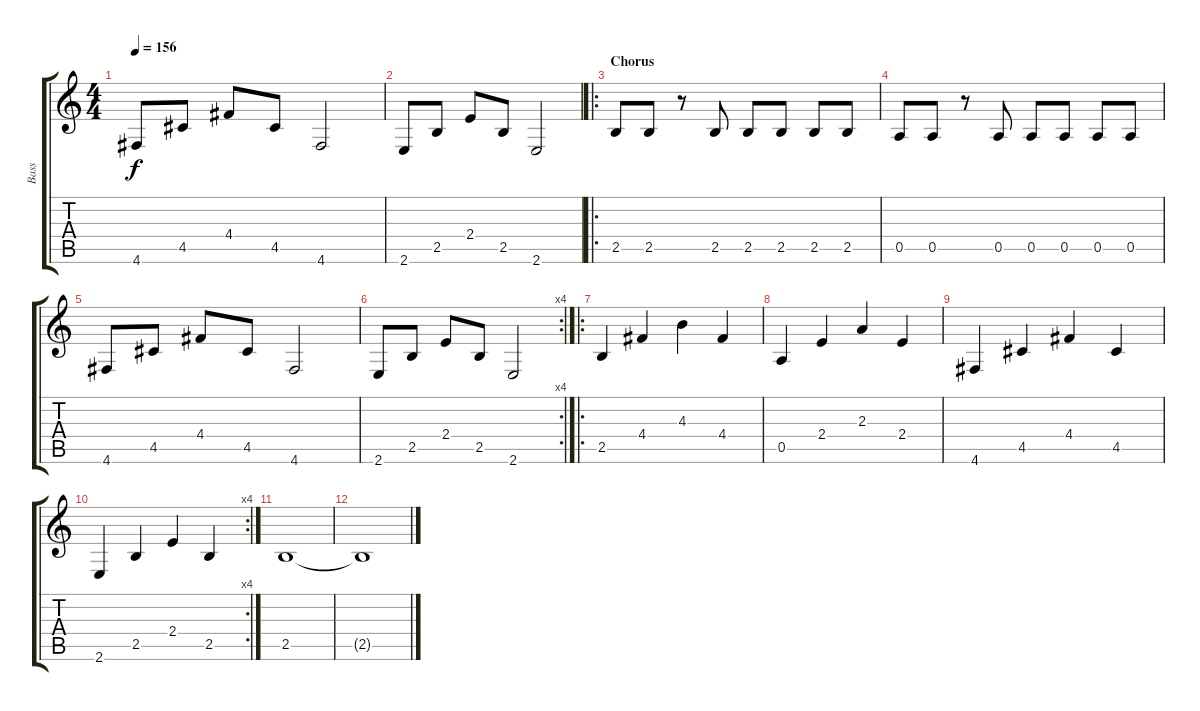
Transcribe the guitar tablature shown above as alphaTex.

\track ("Bass" "Bass") {instrument electricbassfinger}
\staff {score tabs}
\tuning (E4 B3 G3 D3 A2 D2) {hide}
\ts (4 4)
\tempo 156
\clef g2
\ks c
4.6.8{dy f} 4.5.8 4.4.8 4.5.8 4.6.2 |
2.6.8 2.5.8 2.4.8 2.5.8 2.6.2 |
\ro
\section ("" "Chorus")
2.5.8 2.5.8 r.8 2.5.8 2.5.8 2.5.8 2.5.8 2.5.8 |
0.5.8 0.5.8 r.8 0.5.8 0.5.8 0.5.8 0.5.8 0.5.8 |
4.6.8 4.5.8 4.4.8 4.5.8 4.6.2 |
\rc 4
2.6.8 2.5.8 2.4.8 2.5.8 2.6.2 |
\ro
2.5.4 4.4.4 4.3.4 4.4.4 |
0.5.4 2.4.4 2.3.4 2.4.4 |
4.6.4 4.5.4 4.4.4 4.5.4 |
\rc 4
2.6.4 2.5.4 2.4.4 2.5.4 |
2.5.1 |
2.5{t}.1
